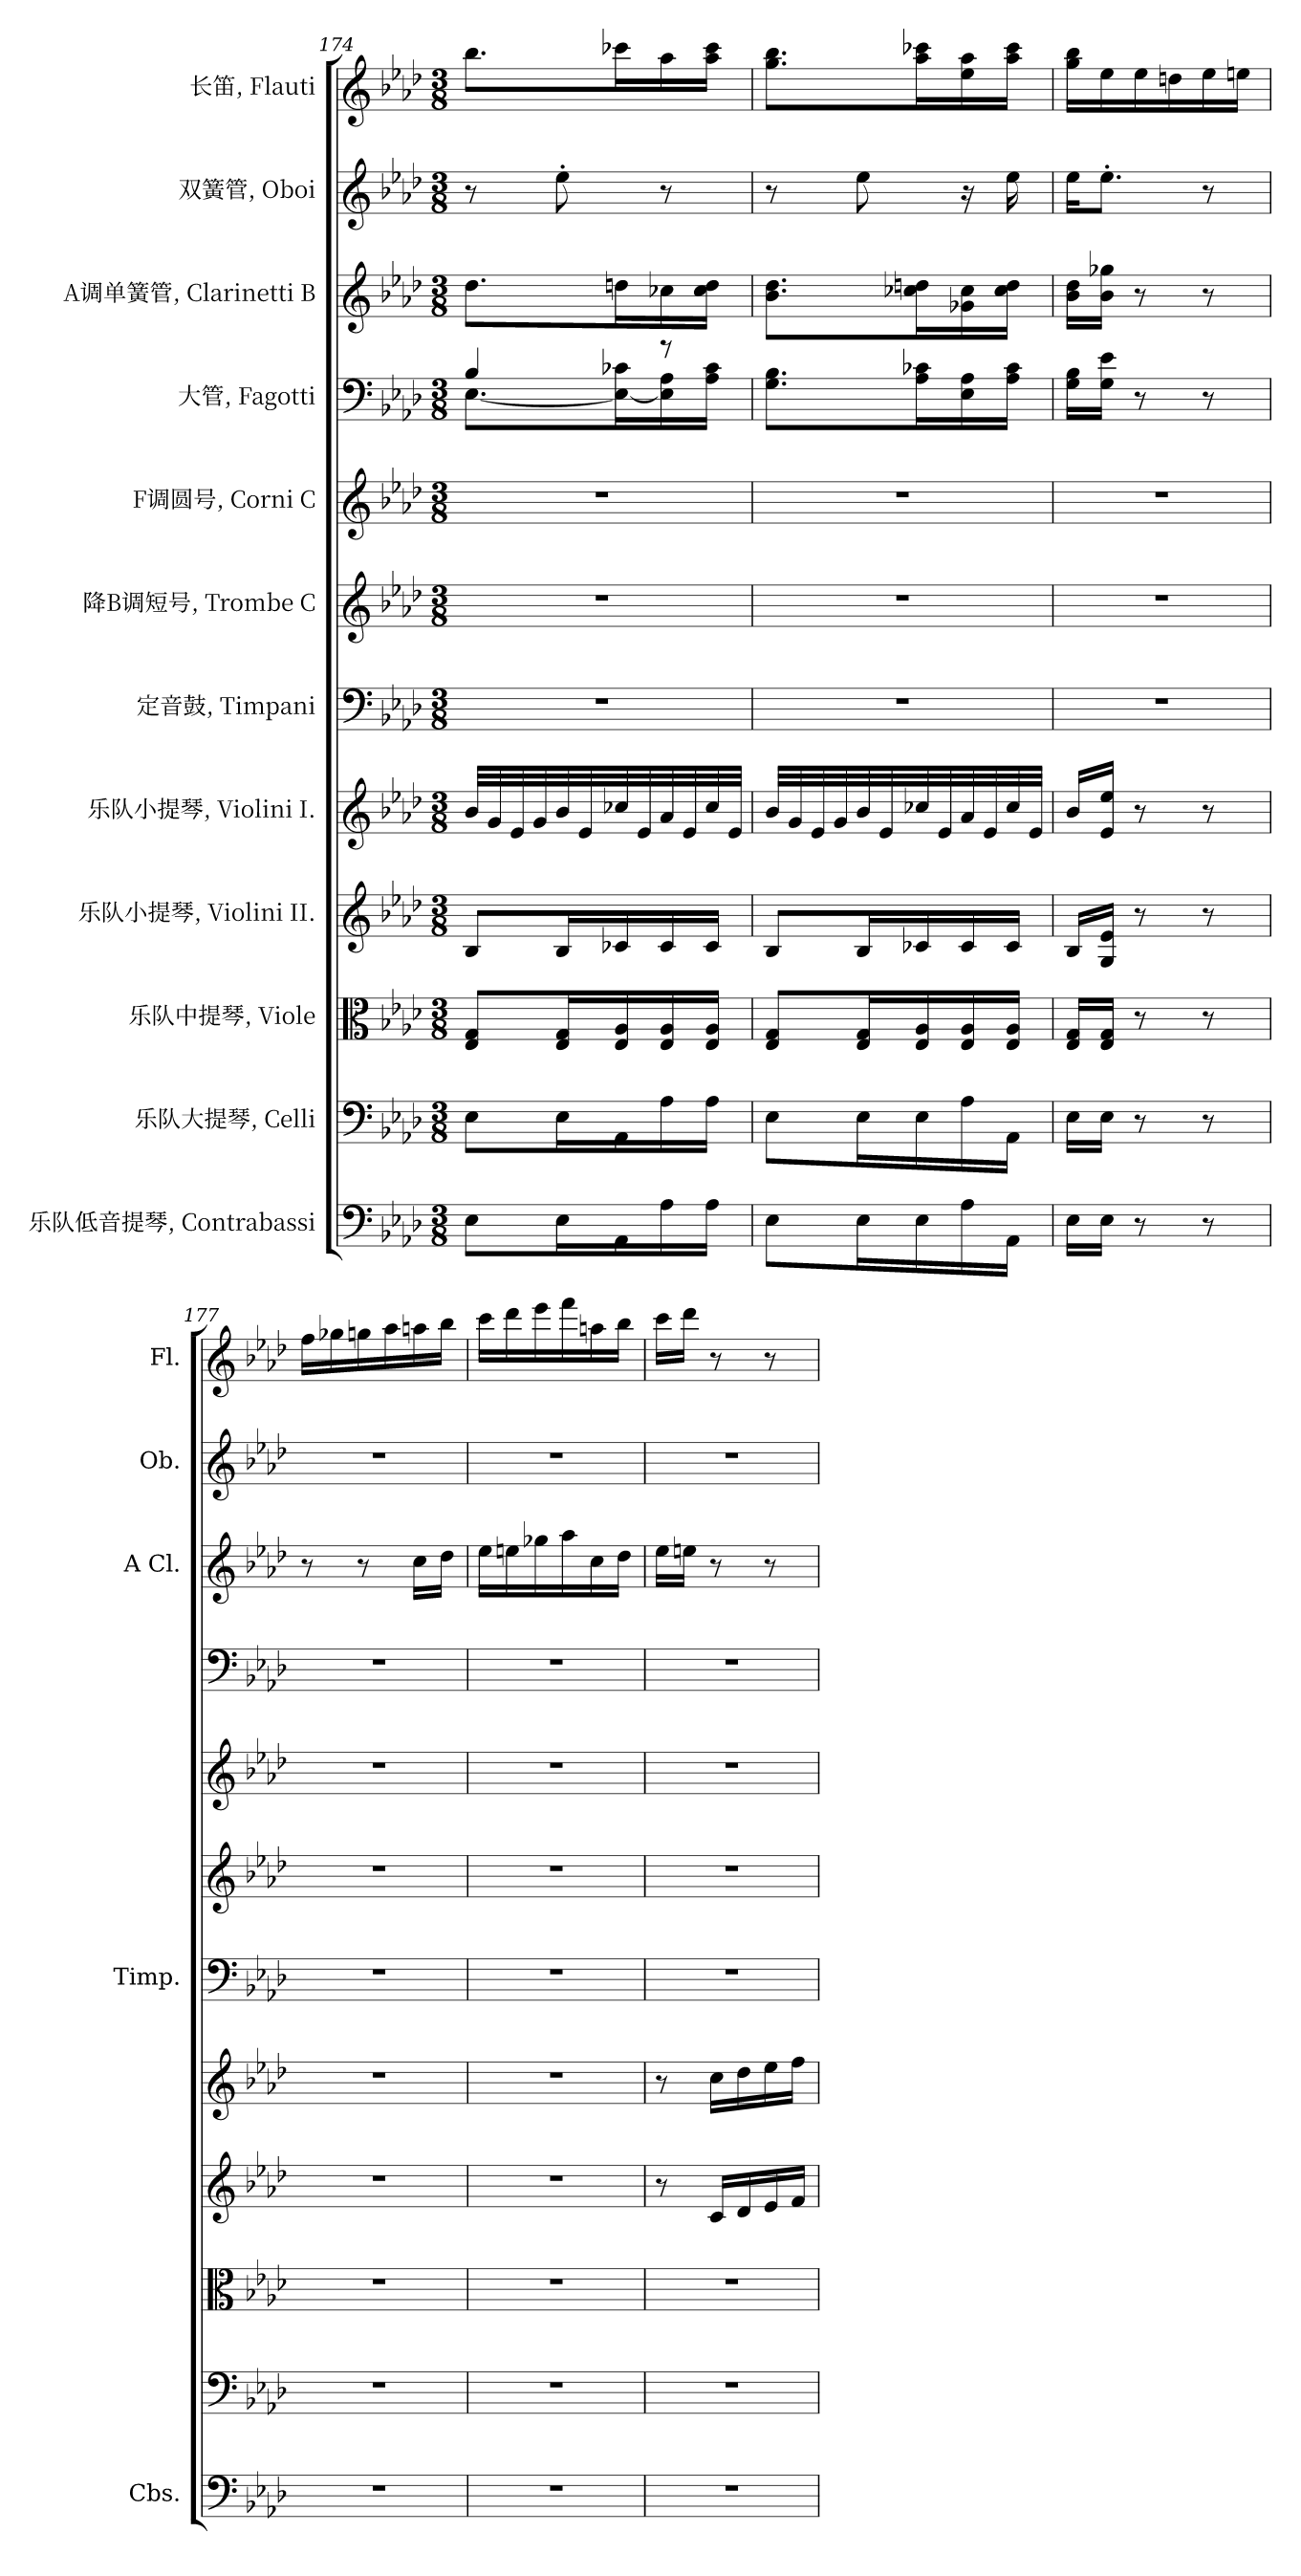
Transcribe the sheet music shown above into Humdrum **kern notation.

**kern	**kern	**kern	**kern	**kern	**kern	**kern	**kern	**kern	**kern	**kern	**kern
*part12	*part11	*part10	*part9	*part8	*part7	*part6	*part5	*part4	*part3	*part2	*part1
*staff12	*staff11	*staff10	*staff9	*staff8	*staff7	*staff6	*staff5	*staff4	*staff3	*staff2	*staff1
*I"乐队低音提琴, Contrabassi	*I"乐队大提琴, Celli	*I"乐队中提琴, Viole	*I"乐队小提琴, Violini II.	*I"乐队小提琴, Violini I.	*I"定音鼓, Timpani	*I"降B调短号, Trombe C	*I"F调圆号, Corni C	*I"大管, Fagotti	*I"A调单簧管, Clarinetti B	*I"双簧管, Oboi	*I"长笛, Flauti
*I'Cbs.	*	*	*	*	*I'Timp.	*	*	*	*I'A Cl.	*I'Ob.	*I'Fl.
*clefF4	*clefF4	*clefC3	*clefG2	*clefG2	*clefF4	*clefG2	*clefG2	*clefF4	*clefG2	*clefG2	*clefG2
*ITrd7c12	*	*	*	*	*	*ITrd1c2	*ITrd4c7	*	*ITrd2c3	*	*
*k[b-e-a-d-]	*k[b-e-a-d-]	*k[b-e-a-d-]	*k[b-e-a-d-]	*k[b-e-a-d-]	*k[b-e-a-d-]	*k[b-e-a-d-g-c-]	*k[b-e-a-d-g-]	*k[b-e-a-d-]	*k[b-]	*k[b-e-a-d-]	*k[b-e-a-d-]
*M3/8	*M3/8	*M3/8	*M3/8	*M3/8	*M3/8	*M3/8	*M3/8	*M3/8	*M3/8	*M3/8	*M3/8
=174	=174	=174	=174	=174	=174	=174	=174	=174	=174	=174	=174
*	*	*	*	*	*	*	*	*^	*	*	*
8EE-\L	8E-\L	8E-/ 8G/L	8B-/L	32b-/LLL	4.r	4.r	4.r	4B-/	[8.E-\L	8.b-\L	8r	8.bb-\L
.	.	.	.	32g/	.	.	.	.	.	.	.	.
.	.	.	.	32e-/	.	.	.	.	.	.	.	.
.	.	.	.	32g/	.	.	.	.	.	.	.	.
16EE-\L	16E-\L	16E-/ 16G/L	16B-/L	32b-/	.	.	.	.	.	.	8ee-'\	.
.	.	.	.	32e-/	.	.	.	.	.	.	.	.
16AAA-\	16AA-\	16E-/ 16A-/	16c-X/	32cc-X/	.	.	.	.	16E-\_ 16c-X\L	16bn\L	.	16ccc-X\L
.	.	.	.	32e-/	.	.	.	.	.	.	.	.
16AA-\	16A-\	16E-/ 16A-/	16c-/	32a-/	.	.	.	8r	16E-\] 16A-\	16a-X\	8r	16aa-\
.	.	.	.	32e-/	.	.	.	.	.	.	.	.
16AA-\JJ	16A-\JJ	16E-/ 16A-/JJ	16c-/JJ	32cc-/	.	.	.	.	16A-\ 16c-\JJ	16a-\ 16b\JJ	.	16aa-\ 16ccc-\JJ
.	.	.	.	32e-/JJJ	.	.	.	.	.	.	.	.
*	*	*	*	*	*	*	*	*v	*v	*	*	*
!!LO:PB:g=z
=175	=175	=175	=175	=175	=175	=175	=175	=175	=175	=175	=175
8EE-\L	8E-\L	8E-/ 8G/L	8B-/L	32b-/LLL	4.r	4.r	4.r	8.G\ 8.B-\L	8.g\ 8.b-\L	8r	8.gg\ 8.bb-\L
.	.	.	.	32g/	.	.	.	.	.	.	.
.	.	.	.	32e-/	.	.	.	.	.	.	.
.	.	.	.	32g/	.	.	.	.	.	.	.
16EE-\L	16E-\L	16E-/ 16G/L	16B-/L	32b-/	.	.	.	.	.	8ee-\	.
.	.	.	.	32e-/	.	.	.	.	.	.	.
16EE-\	16E-\	16E-/ 16A-/	16c-X/	32cc-X/	.	.	.	16A-\ 16c-X\L	16a-X\ 16bn\L	.	16aa-\ 16ccc-X\L
.	.	.	.	32e-/	.	.	.	.	.	.	.
16AA-\	16A-\	16E-/ 16A-/	16c-/	32a-/	.	.	.	16E-\ 16A-\	16e-X\ 16a-\	16r	16ee-\ 16aa-\
.	.	.	.	32e-/	.	.	.	.	.	.	.
16AAA-\JJ	16AA-\JJ	16E-/ 16A-/JJ	16c-/JJ	32cc-/	.	.	.	16A-\ 16c-\JJ	16a-\ 16b\JJ	16ee-\	16aa-\ 16ccc-\JJ
.	.	.	.	32e-/JJJ	.	.	.	.	.	.	.
=176	=176	=176	=176	=176	=176	=176	=176	=176	=176	=176	=176
16EE-\LL	16E-\LL	16E-/ 16G/LL	16B-/LL	16b-/LL	4.r	4.r	4.r	16G\ 16B-\LL	16g\ 16b-\LL	16ee-\KL	16gg\ 16bb-\LL
16EE-\JJ	16E-\JJ	16E-/ 16G/JJ	16G/ 16e-/JJ	16e-/ 16ee-/JJ	.	.	.	16G\ 16e-\JJ	16g\ 16ee-X\JJ	8.ee-'\J	16ee-\
8r	8r	8r	8r	8r	.	.	.	8r	8r	.	16ee-\
.	.	.	.	.	.	.	.	.	.	.	16ddn\
8r	8r	8r	8r	8r	.	.	.	8r	8r	8r	16ee-\
.	.	.	.	.	.	.	.	.	.	.	16een\JJ
=177	=177	=177	=177	=177	=177	=177	=177	=177	=177	=177	=177
4.r	4.r	4.r	4.r	4.r	4.r	4.r	4.r	4.r	8r	4.r	16ff\LL
.	.	.	.	.	.	.	.	.	.	.	16gg-X\
.	.	.	.	.	.	.	.	.	8r	.	16ggn\
.	.	.	.	.	.	.	.	.	.	.	16aa-\
.	.	.	.	.	.	.	.	.	16a\LL	.	16aan\
.	.	.	.	.	.	.	.	.	16b-\JJ	.	16bb-\JJ
=178	=178	=178	=178	=178	=178	=178	=178	=178	=178	=178	=178
4.r	4.r	4.r	4.r	4.r	4.r	4.r	4.r	4.r	16cc\LL	4.r	16ccc\LL
.	.	.	.	.	.	.	.	.	16cc#X\	.	16ddd-\
.	.	.	.	.	.	.	.	.	16ee-X\	.	16eee-\
.	.	.	.	.	.	.	.	.	16ff\	.	16fff\
.	.	.	.	.	.	.	.	.	16a\	.	16aan\
.	.	.	.	.	.	.	.	.	16b-\JJ	.	16bb-\JJ
!!LO:PB:g=z
=179	=179	=179	=179	=179	=179	=179	=179	=179	=179	=179	=179
4.r	4.r	4.r	8r	8r	4.r	4.r	4.r	4.r	16cc\LL	4.r	16ccc\LL
.	.	.	.	.	.	.	.	.	16cc#X\JJ	.	16ddd-\JJ
.	.	.	16c/LL	16cc\LL	.	.	.	.	8r	.	8r
.	.	.	16d-/	16dd-\	.	.	.	.	.	.	.
.	.	.	16e-/	16ee-\	.	.	.	.	8r	.	8r
.	.	.	16f/JJ	16ff\JJ	.	.	.	.	.	.	.
=	=	=	=	=	=	=	=	=	=	=	=
*-	*-	*-	*-	*-	*-	*-	*-	*-	*-	*-	*-
